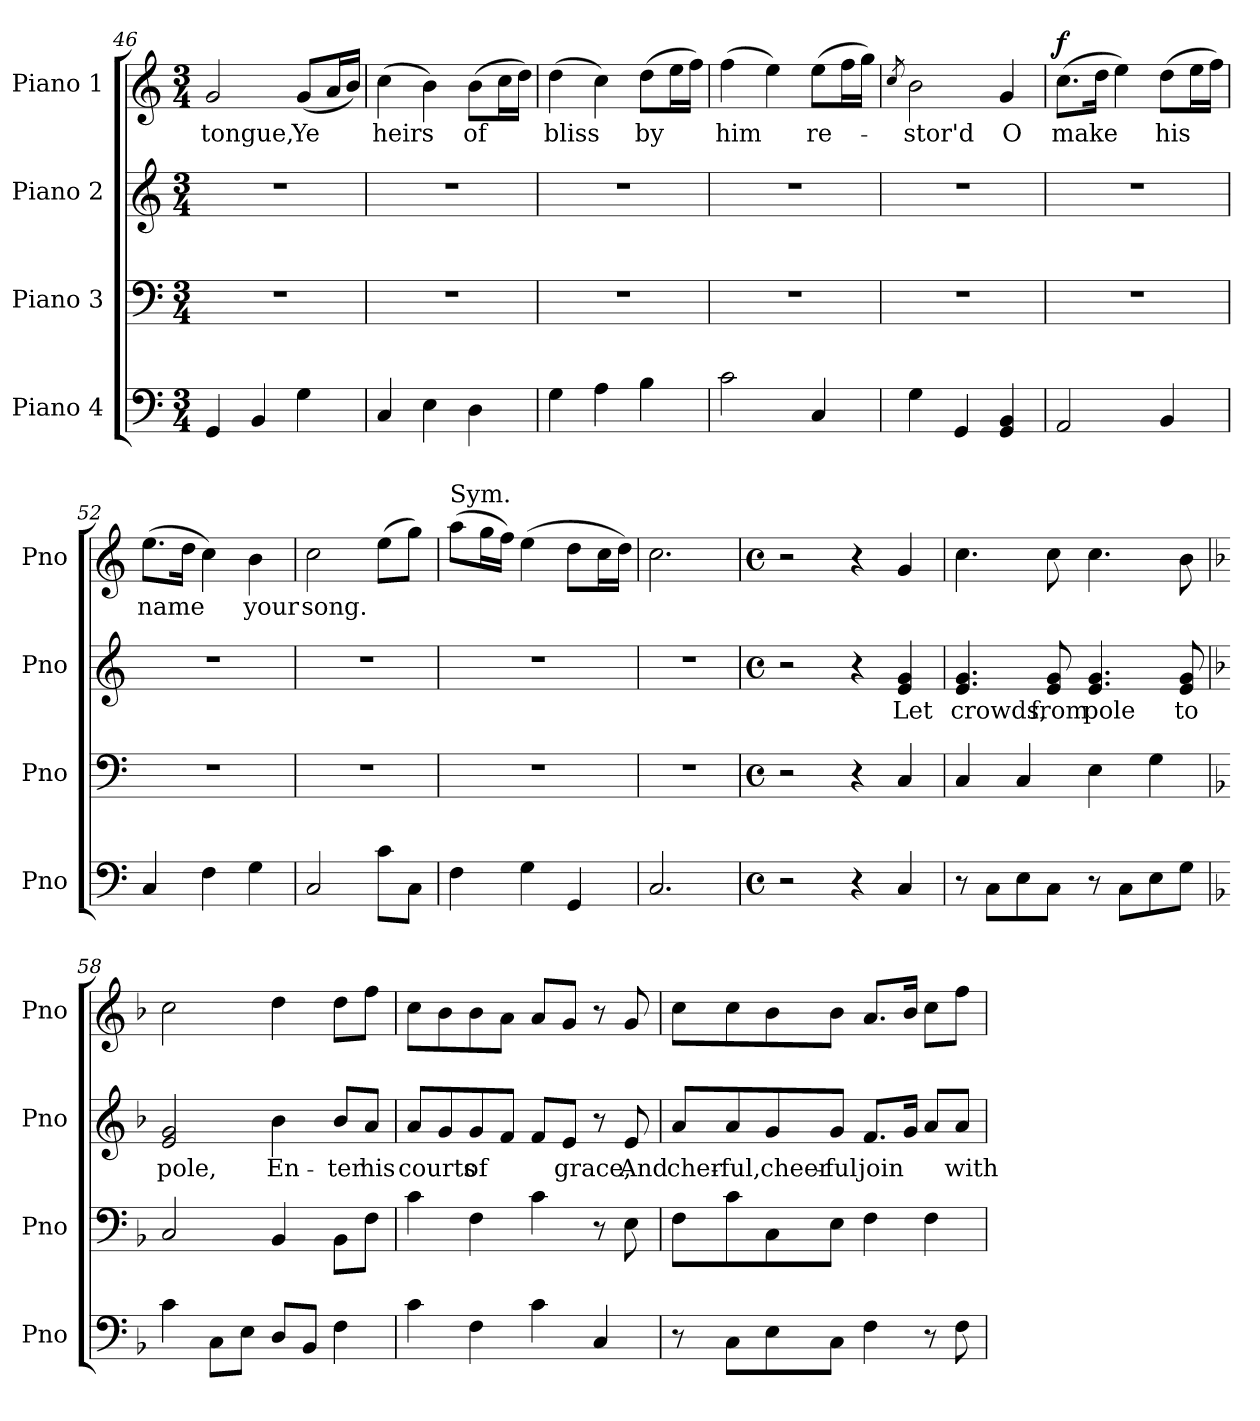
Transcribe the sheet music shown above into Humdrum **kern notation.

**kern	**kern	**kern	**text	**kern	**text	**dynam
*part4	*part3	*part2	*part2	*part1	*part1	*part1
*staff4	*staff3	*staff2	*staff2	*staff1	*staff1	*staff1
*I"Piano 4	*I"Piano 3	*I"Piano 2	*	*I"Piano 1	*	*
*I'Pno	*I'Pno	*I'Pno	*	*I'Pno	*	*
*clefF4	*clefF4	*clefG2	*	*clefG2	*	*
*k[]	*k[]	*k[]	*	*k[]	*	*
*M3/4	*M3/4	*M3/4	*	*M3/4	*	*
=46	=46	=46	=46	=46	=46	=46
!	!	!	!	!	!LO:LY:b	!
4GG/	2.r	2.r	.	2g/	tongue,	.
4BB/	.	.	.	.	.	.
!	!	!	!	!	!LO:LY:b	!
4G\	.	.	.	(<8g/L	Ye	.
.	.	.	.	16a/L	.	.
.	.	.	.	16b/JJ)	.	.
=47	=47	=47	=47	=47	=47	=47
!	!	!	!	!	!LO:LY:b	!
4C/	2.r	2.r	.	(>4cc\	heirs	.
4E\	.	.	.	4b\)	.	.
!	!	!	!	!	!LO:LY:b	!
4D\	.	.	.	(>8b\L	of	.
.	.	.	.	16cc\L	.	.
.	.	.	.	16dd\JJ)	.	.
=48	=48	=48	=48	=48	=48	=48
!	!	!	!	!	!LO:LY:b	!
4G\	2.r	2.r	.	(>4dd\	bliss	.
4A\	.	.	.	4cc\)	.	.
!	!	!	!	!	!LO:LY:b	!
4B\	.	.	.	(>8dd\L	by	.
.	.	.	.	16ee\L	.	.
.	.	.	.	16ff\JJ)	.	.
=49	=49	=49	=49	=49	=49	=49
!	!	!	!	!	!LO:LY:b	!
2c\	2.r	2.r	.	(>4ff\	him	.
.	.	.	.	4ee\)	.	.
!	!	!	!	!	!LO:LY:b	!
4C/	.	.	.	(>8ee\L	re-	.
.	.	.	.	16ff\L	.	.
.	.	.	.	16gg\JJ)	.	.
!!LO:LB:g=z
=50	=50	=50	=50	=50	=50	=50
.	.	.	.	8qcc/	.	.
!	!	!	!	!	!LO:LY:b	!
4G\	2.r	2.r	.	2b\	-stor'd	.
4GG/	.	.	.	.	.	.
!	!	!	!	!	!LO:LY:b	!
4GG/ 4BB/	.	.	.	4g/	O	.
=51	=51	=51	=51	=51	=51	=51
!	!	!	!	!	!LO:LY:b	!LO:DY:b
2AA/	2.r	2.r	.	(>8.cc\L	make	f
.	.	.	.	16dd\Jk	.	.
.	.	.	.	4ee\)	.	.
!	!	!	!	!	!LO:LY:b	!
4BB/	.	.	.	(>8dd\L	his	.
.	.	.	.	16ee\L	.	.
.	.	.	.	16ff\JJ)	.	.
=52	=52	=52	=52	=52	=52	=52
!	!	!	!	!	!LO:LY:b	!
4C/	2.r	2.r	.	(>8.ee\L	name	.
.	.	.	.	16dd\Jk	.	.
4F\	.	.	.	4cc\)	.	.
!	!	!	!	!	!LO:LY:b	!
4G\	.	.	.	4b\	your	.
=53	=53	=53	=53	=53	=53	=53
!	!	!	!	!	!LO:LY:b	!
2C/	2.r	2.r	.	2cc\	song.	.
8c\L	.	.	.	(>8ee\L	.	.
8C\J	.	.	.	8gg\J)	.	.
=54	=54	=54	=54	=54	=54	=54
!	!	!	!	!LO:TX:a:t=Sym.	!	!
4F\	2.r	2.r	.	(>8aa\L	.	.
.	.	.	.	16gg\L	.	.
.	.	.	.	16ff\JJ)	.	.
4G\	.	.	.	(>4ee\	.	.
4GG/	.	.	.	8dd\L	.	.
.	.	.	.	16cc\L	.	.
.	.	.	.	16dd\JJ)	.	.
=55	=55	=55	=55	=55	=55	=55
2.C/	2.r	2.r	.	2.cc\	.	.
=56	=56	=56	=56	=56	=56	=56
*M4/4	*M4/4	*M4/4	*	*M4/4	*	*
*met(c)	*met(c)	*met(c)	*	*met(c)	*	*
2r	2r	2r	.	2r	.	.
4r	4r	4r	.	4r	.	.
!	!	!	!LO:LY:b	!	!	!
4C/	4C/	4e/ 4g/	Let	4g/	.	.
!!LO:LB:g=z
=57	=57	=57	=57	=57	=57	=57
!	!	!	!LO:LY:b	!	!	!
8r	4C/	4.e/ 4.g/	crowds,	4.cc\	.	.
8C\L	.	.	.	.	.	.
8E\	4C/	.	.	.	.	.
!	!	!	!LO:LY:b	!	!	!
8C\J	.	8e/ 8g/	from	8cc\	.	.
!	!	!	!LO:LY:b	!	!	!
8r	4E\	4.e/ 4.g/	pole	4.cc\	.	.
8C\L	.	.	.	.	.	.
8E\	4G\	.	.	.	.	.
!	!	!	!LO:LY:b	!	!	!
8G\J	.	8e/ 8g/	to	8b\	.	.
=58	=58	=58	=58	=58	=58	=58
*k[b-]	*k[b-]	*k[b-]	*	*k[b-]	*	*
!	!	!	!LO:LY:b	!	!	!
4c\	2C/	2e/ 2g/	pole,	2cc\	.	.
8C\L	.	.	.	.	.	.
8E\J	.	.	.	.	.	.
!	!	!	!LO:LY:b	!	!	!
8D/L	4BB-/	4b-\	En-	4dd\	.	.
8BB-/J	.	.	.	.	.	.
!	!	!	!LO:LY:b	!	!	!
4F\	8BB-\L	8b-/L	-ter	8dd\L	.	.
!	!	!	!LO:LY:b	!	!	!
.	8F\J	8a/J	his	8ff\J	.	.
=59	=59	=59	=59	=59	=59	=59
!	!	!	!LO:LY:b	!	!	!
4c\	4c\	8a/L	courts	8cc\L	.	.
.	.	8g/	.	8b-\	.	.
!	!	!	!LO:LY:b	!	!	!
4F\	4F\	8g/	of	8b-\	.	.
.	.	8f/J	.	8a\J	.	.
4c\	4c\	8f/L	.	8a/L	.	.
!	!	!	!LO:LY:b	!	!	!
.	.	8e/J	grace,	8g/J	.	.
4C/	8r	8r	.	8r	.	.
!	!	!	!LO:LY:b	!	!	!
.	8E\	8e/	And	8g/	.	.
=60	=60	=60	=60	=60	=60	=60
!	!	!	!LO:LY:b	!	!	!
8r	8F\L	8a/L	cher-	8cc\L	.	.
!	!	!	!LO:LY:b	!	!	!
8C\L	8c\	8a/	-ful,	8cc\	.	.
!	!	!	!LO:LY:b	!	!	!
8E\	8C\	8g/	cheer-	8b-\	.	.
!	!	!	!LO:LY:b	!	!	!
8C\J	8E\J	8g/J	-ful	8b-\J	.	.
!	!	!	!LO:LY:b	!	!	!
4F\	4F\	8.f/L	join	8.a/L	.	.
.	.	16g/Jk	.	16b-/Jk	.	.
8r	4F\	8a/L	.	8cc\L	.	.
!	!	!	!LO:LY:b	!	!	!
8F\	.	8a/J	with	8ff\J	.	.
=	=	=	=	=	=	=
*-	*-	*-	*-	*-	*-	*-
